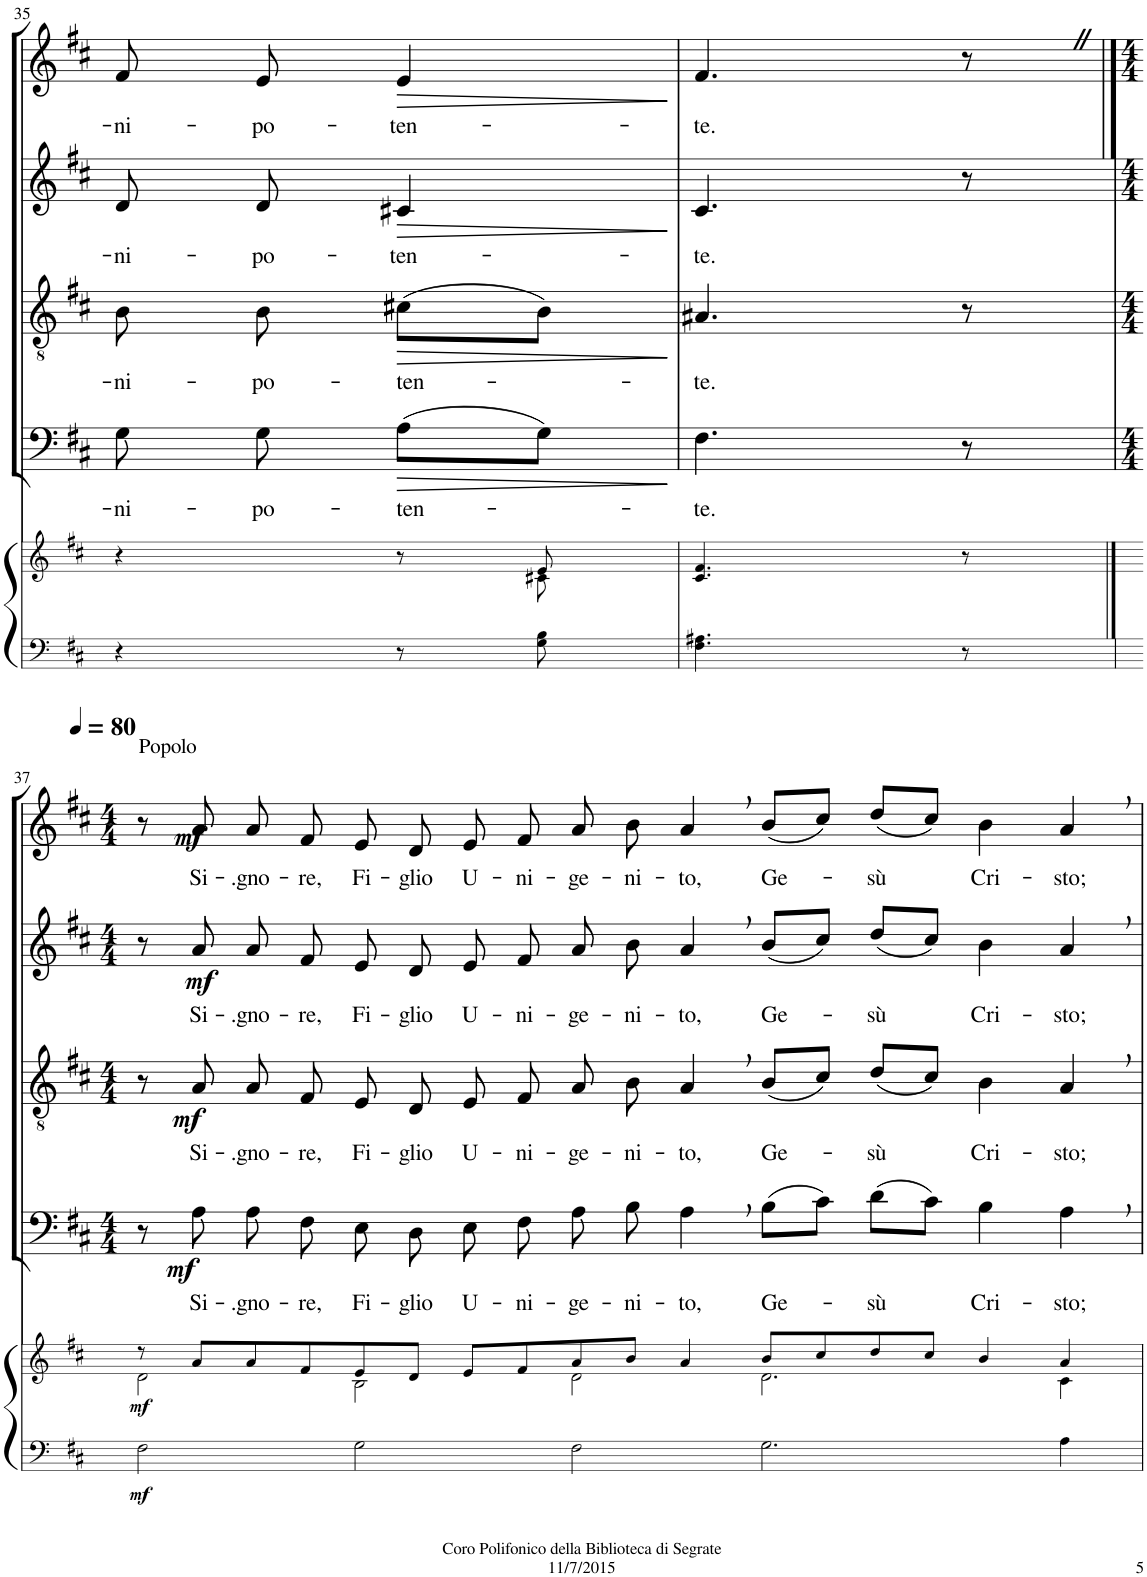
**kern	**dynam	**kern	**dynam	**kern	**text	**dynam	**kern	**text	**dynam	**kern	**text	**dynam	**kern	**text	**dynam
*part6	*part6	*part5	*part5	*part4	*part4	*part4	*part3	*part3	*part3	*part2	*part2	*part2	*part1	*part1	*part1
*staff6	*staff6	*staff5	*staff5	*staff4	*staff4	*staff4	*staff3	*staff3	*staff3	*staff2	*staff2	*staff2	*staff1	*staff1	*staff1
*I"Pipe Organ	*	*I"Pipe Organ	*	*I"Bassi	*	*	*I"Tenori	*	*	*I"Contralti	*	*	*I"Soprani	*	*
*I'P Org	*	*I'P Org	*	*	*	*	*	*	*	*	*	*	*	*	*
!!LO:PB:g=z
*clefF4	*	*clefG2	*	*clefF4	*	*	*clefGv2	*	*	*clefG2	*	*	*clefG2	*	*
*	*	*	*	*	*	*	*	*	*	*	*	*	*Trd1c2	*	*
*k[f#c#]	*	*k[f#c#]	*	*k[f#c#]	*	*	*k[f#c#]	*	*	*k[f#c#]	*	*	*k[f#c#]	*	*
*D:	*	*D:	*	*D:	*	*	*D:	*	*	*D:	*	*	*D:	*	*
*M2/4	*	*M2/4	*	*M2/4	*	*	*M2/4	*	*	*M2/4	*	*	*M2/4	*	*
=35	=35	=35	=35	=35	=35	=35	=35	=35	=35	=35	=35	=35	=35	=35	=35
*	*	*^	*	*	*	*	*	*	*	*	*	*	*	*	*
!	!	!	!	!	!	!LO:LY:b	!	!	!LO:LY:b	!	!	!LO:LY:b	!	!	!LO:LY:b	!
4r	.	4r	4.ryy	.	8G\	-ni-	.	8B\	-ni-	.	8d/	-ni-	.	8f#/	-ni-	.
!	!	!	!	!	!	!LO:LY:b	!	!	!LO:LY:b	!	!	!LO:LY:b	!	!	!LO:LY:b	!
.	.	.	.	.	8G\	-po-	.	8B\	-po-	.	8d/	-po-	.	8e/	-po-	.
!	!	!	!	!	!	!LO:LY:b	!LO:HP:b	!	!LO:LY:b	!LO:HP:b	!	!LO:LY:b	!LO:HP:b	!	!LO:LY:b	!LO:HP:b
8r	.	8r	.	.	(8A\L	-ten-	>	(8c#X\L	-ten-	>	4c#X/	-ten-	>	4e/	-ten-	>
8G\ 8B\	.	8e/	8c#X\	.	8G\J)	.	.	8B\J)	.	.	.	.	.	.	.	.
*	*	*v	*v	*	*	*	*	*	*	*	*	*	*	*	*	*
.	.	.	.	.	.	]	.	.	]	.	.	]	.	.	]
=36	=36	=36	=36	=36	=36	=36	=36	=36	=36	=36	=36	=36	=36	=36	=36
!	!	!	!	!	!LO:LY:b	!	!	!LO:LY:b	!	!	!LO:LY:b	!	!	!LO:LY:b	!
4.F#\ 4.A#X\	.	4.c#/ 4.f#/	.	4.F#\	-te.	.	4.A#X/	-te.	.	4.c#/	-te.	.	4.f#/	-te.	.
8r	.	8r	.	8r	.	.	8r	.	.	8r	.	.	8r	.	.
!!LO:LB:g=z
==37	==37	==37	==37	==37	==37	==37	==37	==37	==37	==37	==37	==37	==37	==37	==37
*	*	*	*	*M4/4	*	*	*M4/4	*	*	*M4/4	*	*	*M4/4	*	*
*	*	*	*	*	*	*	*	*	*	*	*	*	*MM80	*	*
*	*	*^	*	*	*	*	*	*	*	*	*	*	*	*	*
!	!	!	!	!	!	!	!	!	!	!	!	!	!	!LO:TX:a:t=Popolo	!	!
!	!LO:DY:b	!	!	!LO:DY:b	!	!	!	!	!	!	!	!	!	!	!	!
2F#\	mf	8r	2d\	mf	8r	.	.	8r	.	.	8r	.	.	8r	.	.
!	!	!	!	!	!	!LO:LY:b	!LO:DY:b	!	!LO:LY:b	!LO:DY:b	!	!LO:LY:b	!LO:DY:b	!	!LO:LY:b	!LO:DY:b
.	.	8a/L	.	.	8A\	Si-	mf	8A/	Si-	mf	8a/	Si-	mf	8a/	Si-	mf
!	!	!	!	!	!	!LO:LY:b	!	!	!LO:LY:b	!	!	!LO:LY:b	!	!	!LO:LY:b	!
.	.	8a/	.	.	8A\	-.gno-	.	8A/	-.gno-	.	8a/	-.gno-	.	8a/	-.gno-	.
!	!	!	!	!	!	!LO:LY:b	!	!	!LO:LY:b	!	!	!LO:LY:b	!	!	!LO:LY:b	!
.	.	8f#/	.	.	8F#\	-re,	.	8F#/	-re,	.	8f#/	-re,	.	8f#/	-re,	.
!	!	!	!	!	!	!LO:LY:b	!	!	!LO:LY:b	!	!	!LO:LY:b	!	!	!LO:LY:b	!
2G\	.	8e/	2B\	.	8E\	Fi-	.	8E/	Fi-	.	8e/	Fi-	.	8e/	Fi-	.
!	!	!	!	!	!	!LO:LY:b	!	!	!LO:LY:b	!	!	!LO:LY:b	!	!	!LO:LY:b	!
.	.	8d/J	.	.	8D\	-glio	.	8D/	-glio	.	8d/	-glio	.	8d/	-glio	.
!	!	!	!	!	!	!LO:LY:b	!	!	!LO:LY:b	!	!	!LO:LY:b	!	!	!LO:LY:b	!
.	.	8e/L	.	.	8E\	U-	.	8E/	U-	.	8e/	U-	.	8e/	U-	.
!	!	!	!	!	!	!LO:LY:b	!	!	!LO:LY:b	!	!	!LO:LY:b	!	!	!LO:LY:b	!
.	.	8f#/	.	.	8F#\	-ni-	.	8F#/	-ni-	.	8f#/	-ni-	.	8f#/	-ni-	.
!	!	!	!	!	!	!LO:LY:b	!	!	!LO:LY:b	!	!	!LO:LY:b	!	!	!LO:LY:b	!
2F#\	.	8a/	2d\	.	8A\	-ge-	.	8A/	-ge-	.	8a/	-ge-	.	8a/	-ge-	.
!	!	!	!	!	!	!LO:LY:b	!	!	!LO:LY:b	!	!	!LO:LY:b	!	!	!LO:LY:b	!
.	.	8b/J	.	.	8B\	-ni-	.	8B\	-ni-	.	8b\	-ni-	.	8b\	-ni-	.
!	!	!	!	!	!	!LO:LY:b	!	!	!LO:LY:b	!	!	!LO:LY:b	!	!	!LO:LY:b	!
.	.	4a/	.	.	4A,\	-to,	.	4A,/	-to,	.	4a,/	-to,	.	4a,/	-to,	.
!	!	!	!	!	!	!LO:LY:b	!	!	!LO:LY:b	!	!	!LO:LY:b	!	!	!LO:LY:b	!
2.G\	.	8b/L	2.d\	.	(8B\L	Ge-	.	(8B/L	Ge-	.	(8b/L	Ge-	.	(8b/L	Ge-	.
.	.	8cc#/	.	.	8c#\J)	.	.	8c#/J)	.	.	8cc#/J)	.	.	8cc#/J)	.	.
!	!	!	!	!	!	!LO:LY:b	!	!	!LO:LY:b	!	!	!LO:LY:b	!	!	!LO:LY:b	!
.	.	8dd/	.	.	(8d\L	-sù	.	(8d/L	-sù	.	(8dd/L	-sù	.	(8dd/L	-sù	.
.	.	8cc#/J	.	.	8c#\J)	.	.	8c#/J)	.	.	8cc#/J)	.	.	8cc#/J)	.	.
!	!	!	!	!	!	!LO:LY:b	!	!	!LO:LY:b	!	!	!LO:LY:b	!	!	!LO:LY:b	!
.	.	4b/	.	.	4B\	Cri-	.	4B\	Cri-	.	4b\	Cri-	.	4b\	Cri-	.
!	!	!	!	!	!	!LO:LY:b	!	!	!LO:LY:b	!	!	!LO:LY:b	!	!	!LO:LY:b	!
4A\	.	4a/	4c#\	.	4A,\	-sto;	.	4A,/	-sto;	.	4a,/	-sto;	.	4a,/	-sto;	.
*	*	*v	*v	*	*	*	*	*	*	*	*	*	*	*	*	*
=	=	=	=	=	=	=	=	=	=	=	=	=	=	=	=
*-	*-	*-	*-	*-	*-	*-	*-	*-	*-	*-	*-	*-	*-	*-	*-
